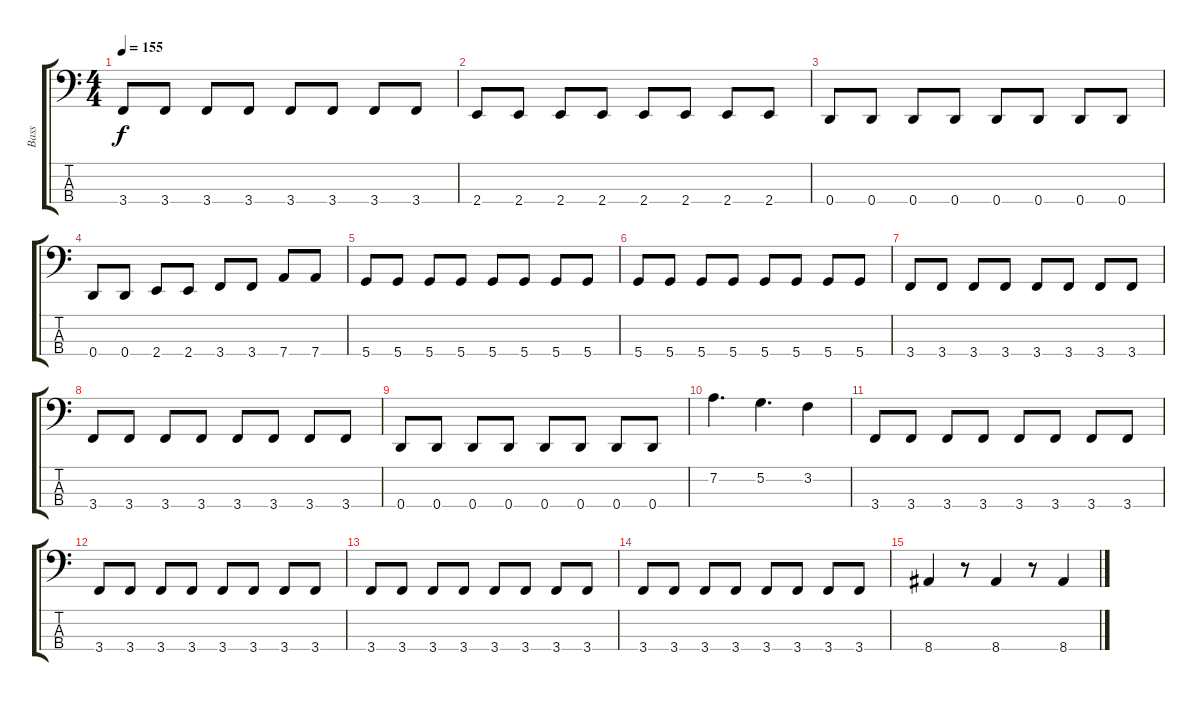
\track ("Bass" "Bass") {instrument electricbasspick}
\staff {score tabs}
\tuning (G2 D2 A1 D1) {hide}
\ts (4 4)
\tempo 155
\clef f4
\ks c
3.4.8{dy f} 3.4.8 3.4.8 3.4.8 3.4.8 3.4.8 3.4.8 3.4.8 |
2.4.8 2.4.8 2.4.8 2.4.8 2.4.8 2.4.8 2.4.8 2.4.8 |
0.4.8 0.4.8 0.4.8 0.4.8 0.4.8 0.4.8 0.4.8 0.4.8 |
0.4.8 0.4.8 2.4.8 2.4.8 3.4.8 3.4.8 7.4.8 7.4.8 |
5.4.8 5.4.8 5.4.8 5.4.8 5.4.8 5.4.8 5.4.8 5.4.8 |
5.4.8 5.4.8 5.4.8 5.4.8 5.4.8 5.4.8 5.4.8 5.4.8 |
3.4.8 3.4.8 3.4.8 3.4.8 3.4.8 3.4.8 3.4.8 3.4.8 |
3.4.8 3.4.8 3.4.8 3.4.8 3.4.8 3.4.8 3.4.8 3.4.8 |
0.4.8 0.4.8 0.4.8 0.4.8 0.4.8 0.4.8 0.4.8 0.4.8 |
7.2.4{d} 5.2.4{d} 3.2.4 |
3.4.8 3.4.8 3.4.8 3.4.8 3.4.8 3.4.8 3.4.8 3.4.8 |
3.4.8 3.4.8 3.4.8 3.4.8 3.4.8 3.4.8 3.4.8 3.4.8 |
3.4.8 3.4.8 3.4.8 3.4.8 3.4.8 3.4.8 3.4.8 3.4.8 |
3.4.8 3.4.8 3.4.8 3.4.8 3.4.8 3.4.8 3.4.8 3.4.8 |
8.4.4 r.8 8.4.4 r.8 8.4.4
